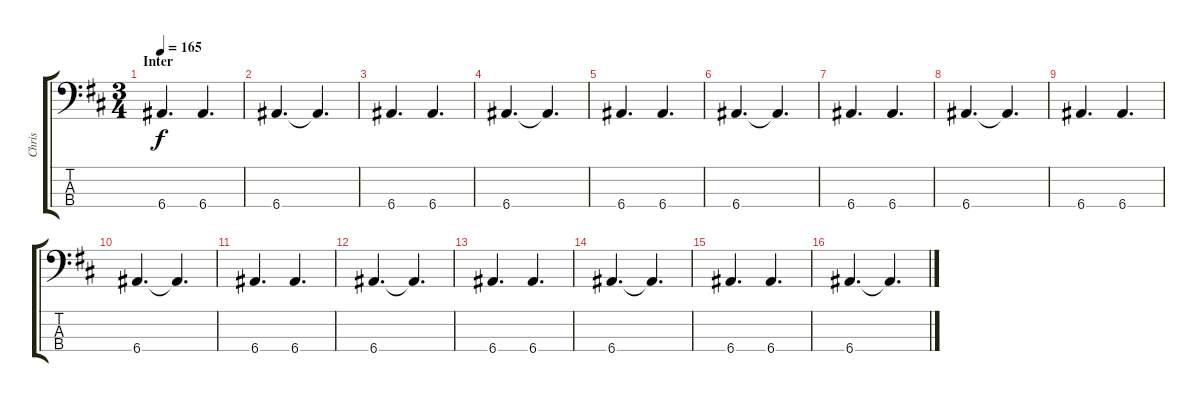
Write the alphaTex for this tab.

\track ("Chris" "Chris") {instrument electricbasspick}
\staff {score tabs}
\tuning (G2 D2 A1 E1) {hide}
\ts (3 4)
\section ("" "Inter")
\tempo 165
\clef f4
\ks d
6.4.4{d dy f} 6.4.4{d} |
6.4.4{d} 6.4{t}.4{d} |
6.4.4{d} 6.4.4{d} |
6.4.4{d} 6.4{t}.4{d} |
6.4.4{d} 6.4.4{d} |
6.4.4{d} 6.4{t}.4{d} |
6.4.4{d} 6.4.4{d} |
6.4.4{d} 6.4{t}.4{d} |
6.4.4{d} 6.4.4{d} |
6.4.4{d} 6.4{t}.4{d} |
6.4.4{d} 6.4.4{d} |
6.4.4{d} 6.4{t}.4{d} |
6.4.4{d} 6.4.4{d} |
6.4.4{d} 6.4{t}.4{d} |
6.4.4{d} 6.4.4{d} |
6.4.4{d} 6.4{t}.4{d}
